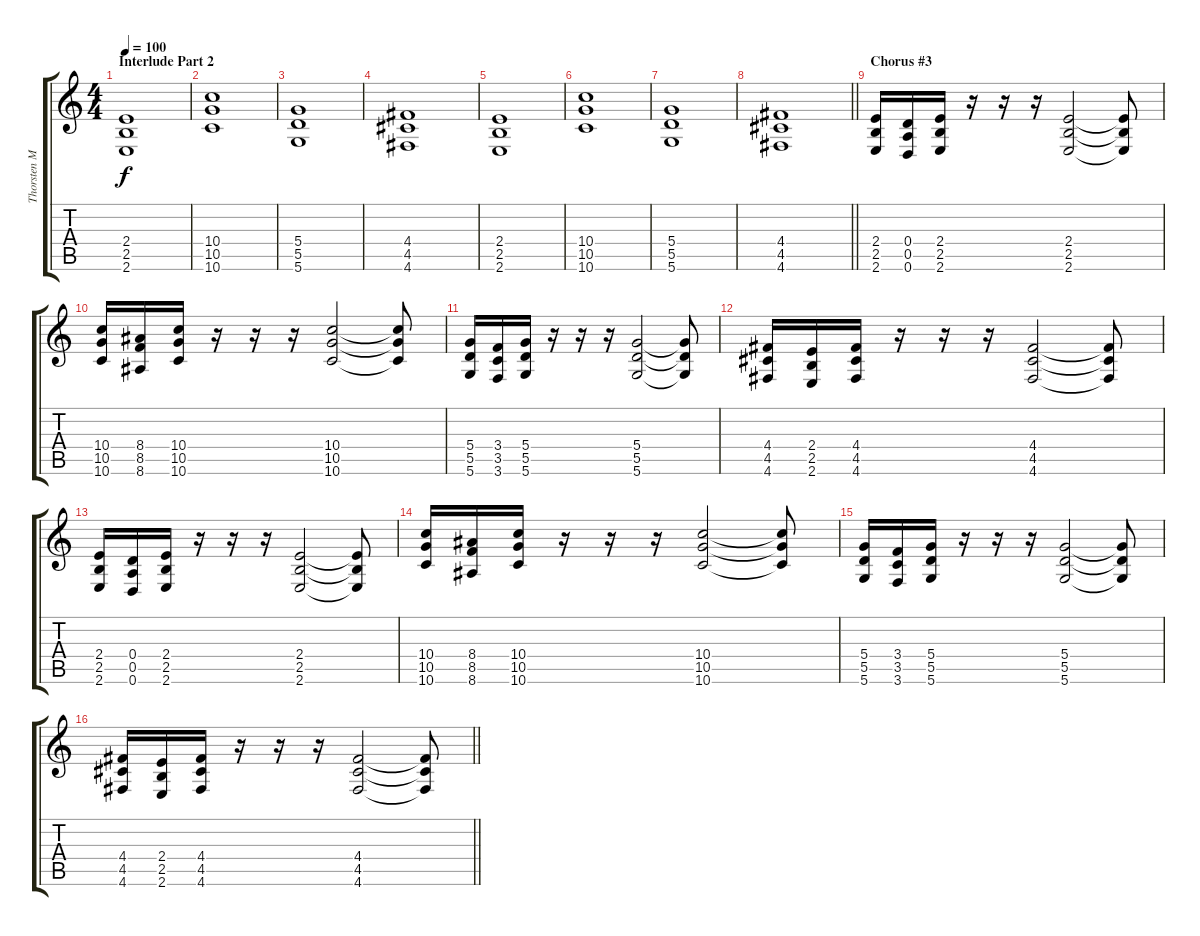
\track ("Thorsten Mewes" "Thorsten M") {instrument distortionguitar}
\staff {score tabs}
\tuning (E4 B3 G3 D3 A2 D2) {hide}
\ts (4 4)
\section ("" "Interlude Part 2")
\tempo 100
\clef g2
\ks c
(2.4 2.5 2.6).1{dy f} |
(10.4 10.5 10.6).1 |
(5.4 5.5 5.6).1 |
(4.4 4.5 4.6).1 |
(2.4 2.5 2.6).1 |
(10.4 10.5 10.6).1 |
(5.4 5.5 5.6).1 |
\barLineRight lightlight
(4.4 4.5 4.6).1 |
\section ("" "Chorus #3")
(2.4 2.5 2.6).16 (0.4 0.5 0.6).16 (2.4 2.5 2.6).16 r.16 r.16 r.16 (2.4 2.5 2.6).2 (2.4{t} 2.5{t} 2.6{t}).8 |
(10.4 10.5 10.6).16 (8.4 8.5 8.6).16 (10.4 10.5 10.6).16 r.16 r.16 r.16 (10.4 10.5 10.6).2 (10.4{t} 10.5{t} 10.6{t}).8 |
(5.4 5.5 5.6).16 (3.4 3.5 3.6).16 (5.4 5.5 5.6).16 r.16 r.16 r.16 (5.4 5.5 5.6).2 (5.4{t} 5.5{t} 5.6{t}).8 |
(4.4 4.5 4.6).16 (2.4 2.5 2.6).16 (4.4 4.5 4.6).16 r.16 r.16 r.16 (4.4 4.5 4.6).2 (4.4{t} 4.5{t} 4.6{t}).8 |
(2.4 2.5 2.6).16 (0.4 0.5 0.6).16 (2.4 2.5 2.6).16 r.16 r.16 r.16 (2.4 2.5 2.6).2 (2.4{t} 2.5{t} 2.6{t}).8 |
(10.4 10.5 10.6).16 (8.4 8.5 8.6).16 (10.4 10.5 10.6).16 r.16 r.16 r.16 (10.4 10.5 10.6).2 (10.4{t} 10.5{t} 10.6{t}).8 |
(5.4 5.5 5.6).16 (3.4 3.5 3.6).16 (5.4 5.5 5.6).16 r.16 r.16 r.16 (5.4 5.5 5.6).2 (5.4{t} 5.5{t} 5.6{t}).8 |
\barLineRight lightlight
(4.4 4.5 4.6).16 (2.4 2.5 2.6).16 (4.4 4.5 4.6).16 r.16 r.16 r.16 (4.4 4.5 4.6).2 (4.4{t} 4.5{t} 4.6{t}).8
